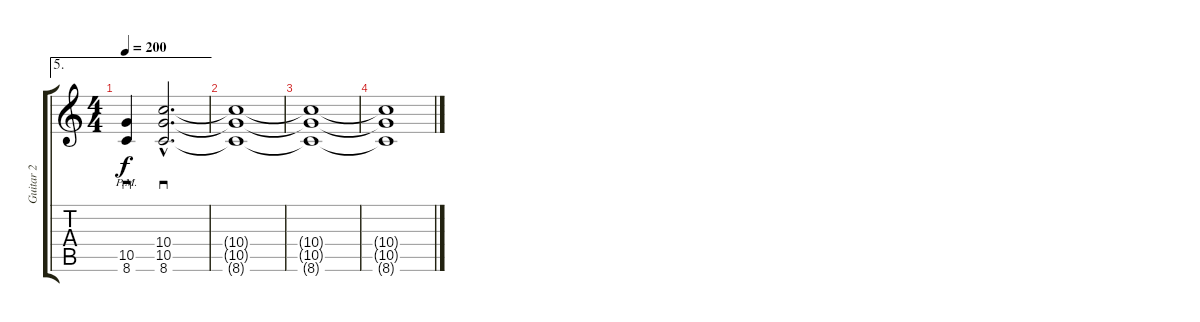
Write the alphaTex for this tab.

\track ("Guitar 2" "Guitar 2") {instrument distortionguitar}
\staff {score tabs}
\tuning (E4 B3 G3 D3 A2 E2) {hide}
\ae 5
\ts (4 4)
\tempo 200
\clef g2
\ks c
(10.5{pm} 8.6{pm}).4{sd dy f} (10.4{hac} 10.5{hac} 8.6{hac}).2{d sd} |
(10.4{t} 10.5{t} 8.6{t}).1{volume 0} |
(10.4{t} 10.5{t} 8.6{t}).1 |
(10.4{t} 10.5{t} 8.6{t}).1
